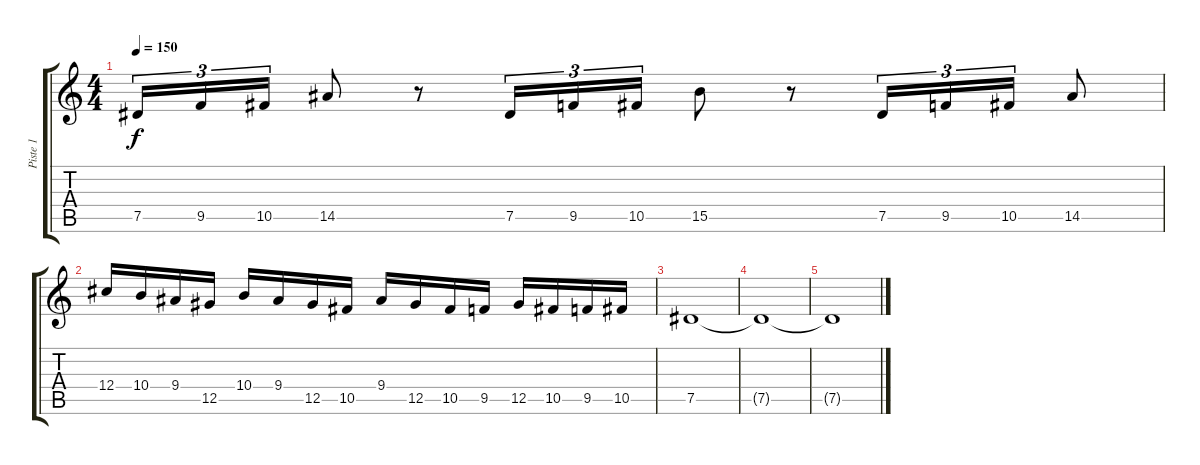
\track ("Piste 1" "Piste 1") {instrument distortionguitar}
\staff {score tabs}
\tuning (Eb4 Bb3 Gb3 Db3 Ab2 Eb2) {hide}
\ts (4 4)
\tempo 150
\clef g2
\ks c
7.5.16{tu (3 2) dy f} 9.5.16{tu (3 2)} 10.5.16{tu (3 2)} 14.5.8 r.8 7.5.16{tu (3 2)} 9.5.16{tu (3 2)} 10.5.16{tu (3 2)} 15.5.8 r.8 7.5.16{tu (3 2)} 9.5.16{tu (3 2)} 10.5.16{tu (3 2)} 14.5.8 |
12.4.16 10.4.16 9.4.16 12.5.16 10.4.16 9.4.16 12.5.16 10.5.16 9.4.16 12.5.16 10.5.16 9.5.16 12.5.16 10.5.16 9.5.16 10.5.16 |
7.5.1 |
7.5{t}.1 |
7.5{t}.1
